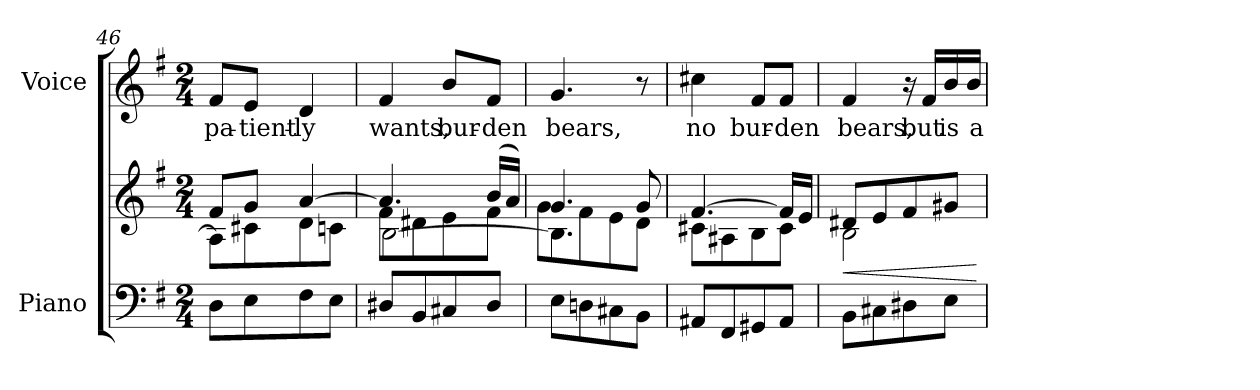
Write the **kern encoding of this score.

**kern	**kern	**dynam	**kern	**text
*part2	*part2	*part2	*part1	*part1
*staff3	*staff2	*staff2/3	*staff1	*staff1
*I"Piano	*	*	*I"Voice	*
*I'Pno	*	*	*	*
*clefF4	*clefG2	*	*clefG2	*
*k[f#]	*k[f#]	*	*k[f#]	*
*M2/4	*M2/4	*	*M2/4	*
=46	=46	=46	=46	=46
*	*^	*	*	*
!	!	!	!	!	!LO:LY:b
8D\L	8f#/L	8A\L]	.	8f#/L	pa-
!	!	!	!	!	!LO:LY:b
8E\	8g/J	8c#X\	.	8e/J	-tient-
!	!	!	!	!	!LO:LY:b
8F#\	[4a/	8d\	.	4d/	-ly
8E\J	.	8cn\J	.	.	.
=47	=47	=47	=47	=47	=47
*	*	*^	*	*	*
!	!	!	!	!	!	!LO:LY:b
8D#X/L	4.a/]	8f#\L	[<2B\	.	4f#/	wants,
8BB/	.	8d#X\	.	.	.	.
!	!	!	!	!	!	!LO:LY:b
8C#X/	.	8e\	.	.	8b/L	bur-
!	!	!	!	!	!	!LO:LY:b
8D#/J	(16b/LL	8f#\J	.	.	8f#/J	-den
.	16a/JJ)	.	.	.	.	.
!!LO:LB:g=z
=48	=48	=48	=48	=48	=48	=48
!	!LO:N:head=solid	!LO:N:head=solid	!	!	!	!LO:LY:b
8E\L	4.g/	8g\L	4.B\]	.	4.g/	bears,
8Dn\	.	8f#\	.	.	.	.
8C#X\	.	8e\	.	.	.	.
8BB\J	8g/	8d\J	8ryy	.	8r	.
=49	=49	=49	=49	=49	=49	=49
!	!	!	!	!	!	!LO:LY:b
*	*	*v	*v	*	*	*
8AA#X/L	[4.f#/	8c#X\L	.	4cc#X\	no
8FF#/	.	8A#X\	.	.	.
!	!	!	!	!	!LO:LY:b
8GG#X/	.	8B\	.	8f#/L	bur-
!	!	!	!	!	!LO:LY:b
8AA#/J	16f#/LL]	8c#\J	.	8f#/J	-den
.	16e/JJ	.	.	.	.
=50	=50	=50	=50	=50	=50
!	!	!	!LO:HP:b	!	!LO:LY:b
8BB\L	8d#X/L	2B\	<	4f#/	bears,
8C#X\	8e/	.	.	.	.
8D#X\	8f#/	.	.	16r	.
!	!	!	!	!	!LO:LY:b
.	.	.	.	16f#/LL	but
!	!	!	!	!	!LO:LY:b
8E\J	8g#X/J	.	.	16b/	is
!	!	!	!	!	!LO:LY:b
.	.	.	.	16b/JJ	a
*	*v	*v	*	*	*
.	.	[	.	.
=	=	=	=	=
*-	*-	*-	*-	*-
